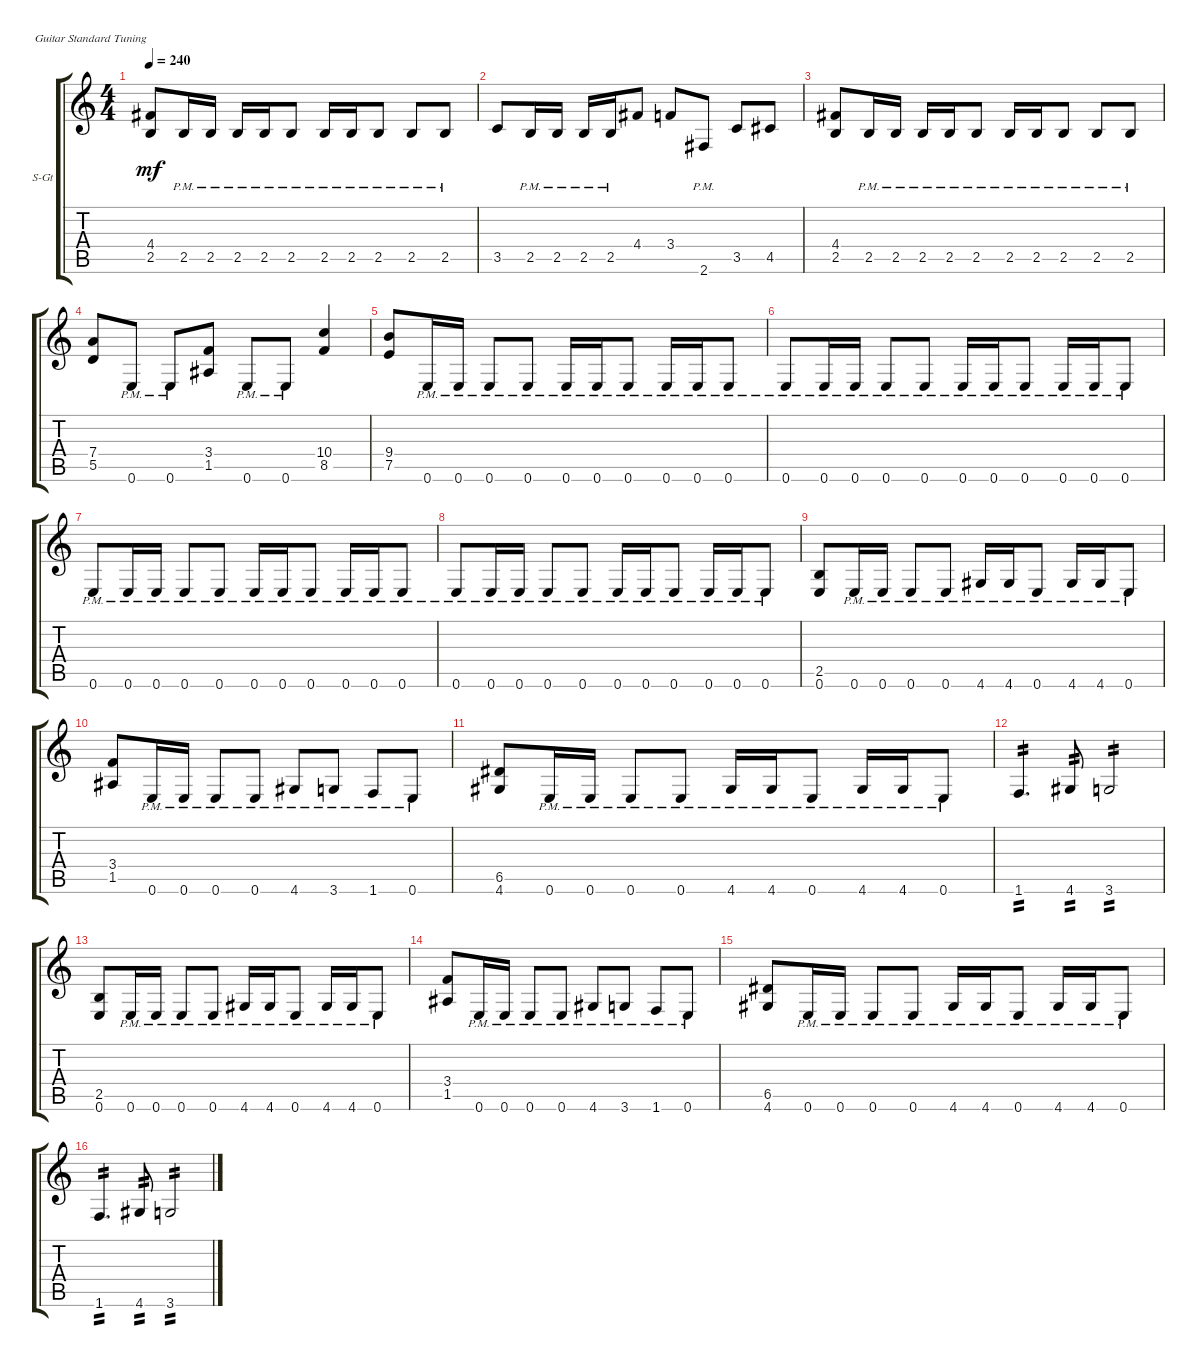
\defaultSystemsLayout 4
\bracketExtendMode groupsimilarinstruments
\firstSystemTrackNameOrientation horizontal
\otherSystemsTrackNameOrientation horizontal
\track ("Steel Guitar" "S-Gt") {instrument acousticguitarsteel}
\staff {score tabs}
\tuning (E4 B3 G3 D3 A2 E2)
\ts (4 4)
\tempo 240
\clef g2
\ks c
(2.5 4.4).8{dy mf} 2.5{pm}.16 2.5{pm}.16 2.5{pm}.16 2.5{pm}.16 2.5{pm}.8 2.5{pm}.16 2.5{pm}.16 2.5{pm}.8 2.5{pm}.8 2.5{pm}.8 |
3.5.8 2.5{pm}.16 2.5{pm}.16 2.5{pm}.16 2.5{pm}.16 4.4.8 3.4.8 2.6{pm}.8 3.5.8 4.5.8 |
(2.5 4.4).8 2.5{pm}.16 2.5{pm}.16 2.5{pm}.16 2.5{pm}.16 2.5{pm}.8 2.5{pm}.16 2.5{pm}.16 2.5{pm}.8 2.5{pm}.8 2.5{pm}.8 |
(5.5 7.4).8 0.6{pm}.8 0.6{pm}.8 (1.5 3.4).8 0.6{pm}.8 0.6{pm}.8 (8.5 10.4).4 |
(7.5 9.4).8 0.6{pm}.16 0.6{pm}.16 0.6{pm}.8 0.6{pm}.8 0.6{pm}.16 0.6{pm}.16 0.6{pm}.8 0.6{pm}.16 0.6{pm}.16 0.6{pm}.8 |
0.6{pm}.8 0.6{pm}.16 0.6{pm}.16 0.6{pm}.8 0.6{pm}.8 0.6{pm}.16 0.6{pm}.16 0.6{pm}.8 0.6{pm}.16 0.6{pm}.16 0.6{pm}.8 |
0.6{pm}.8 0.6{pm}.16 0.6{pm}.16 0.6{pm}.8 0.6{pm}.8 0.6{pm}.16 0.6{pm}.16 0.6{pm}.8 0.6{pm}.16 0.6{pm}.16 0.6{pm}.8 |
0.6{pm}.8 0.6{pm}.16 0.6{pm}.16 0.6{pm}.8 0.6{pm}.8 0.6{pm}.16 0.6{pm}.16 0.6{pm}.8 0.6{pm}.16 0.6{pm}.16 0.6{pm}.8 |
(0.6 2.5).8 0.6{pm}.16 0.6{pm}.16 0.6{pm}.8 0.6{pm}.8 4.6{pm}.16 4.6{pm}.16 0.6{pm}.8 4.6{pm}.16 4.6{pm}.16 0.6{pm}.8 |
(1.5 3.4).8 0.6{pm}.16 0.6{pm}.16 0.6{pm}.8 0.6{pm}.8 4.6{pm}.8 3.6{pm}.8 1.6{pm}.8 0.6{pm}.8 |
(4.6 6.5).8 0.6{pm}.16 0.6{pm}.16 0.6{pm}.8 0.6{pm}.8 4.6{pm}.16 4.6{pm}.16 0.6{pm}.8 4.6{pm}.16 4.6{pm}.16 0.6{pm}.8 |
1.6.4{d tp 2} 4.6.8{tp 2} 3.6.2{tp 2} |
(0.6 2.5).8 0.6{pm}.16 0.6{pm}.16 0.6{pm}.8 0.6{pm}.8 4.6{pm}.16 4.6{pm}.16 0.6{pm}.8 4.6{pm}.16 4.6{pm}.16 0.6{pm}.8 |
(1.5 3.4).8 0.6{pm}.16 0.6{pm}.16 0.6{pm}.8 0.6{pm}.8 4.6{pm}.8 3.6{pm}.8 1.6{pm}.8 0.6{pm}.8 |
(4.6 6.5).8 0.6{pm}.16 0.6{pm}.16 0.6{pm}.8 0.6{pm}.8 4.6{pm}.16 4.6{pm}.16 0.6{pm}.8 4.6{pm}.16 4.6{pm}.16 0.6{pm}.8 |
1.6.4{d tp 2} 4.6.8{tp 2} 3.6.2{tp 2}
